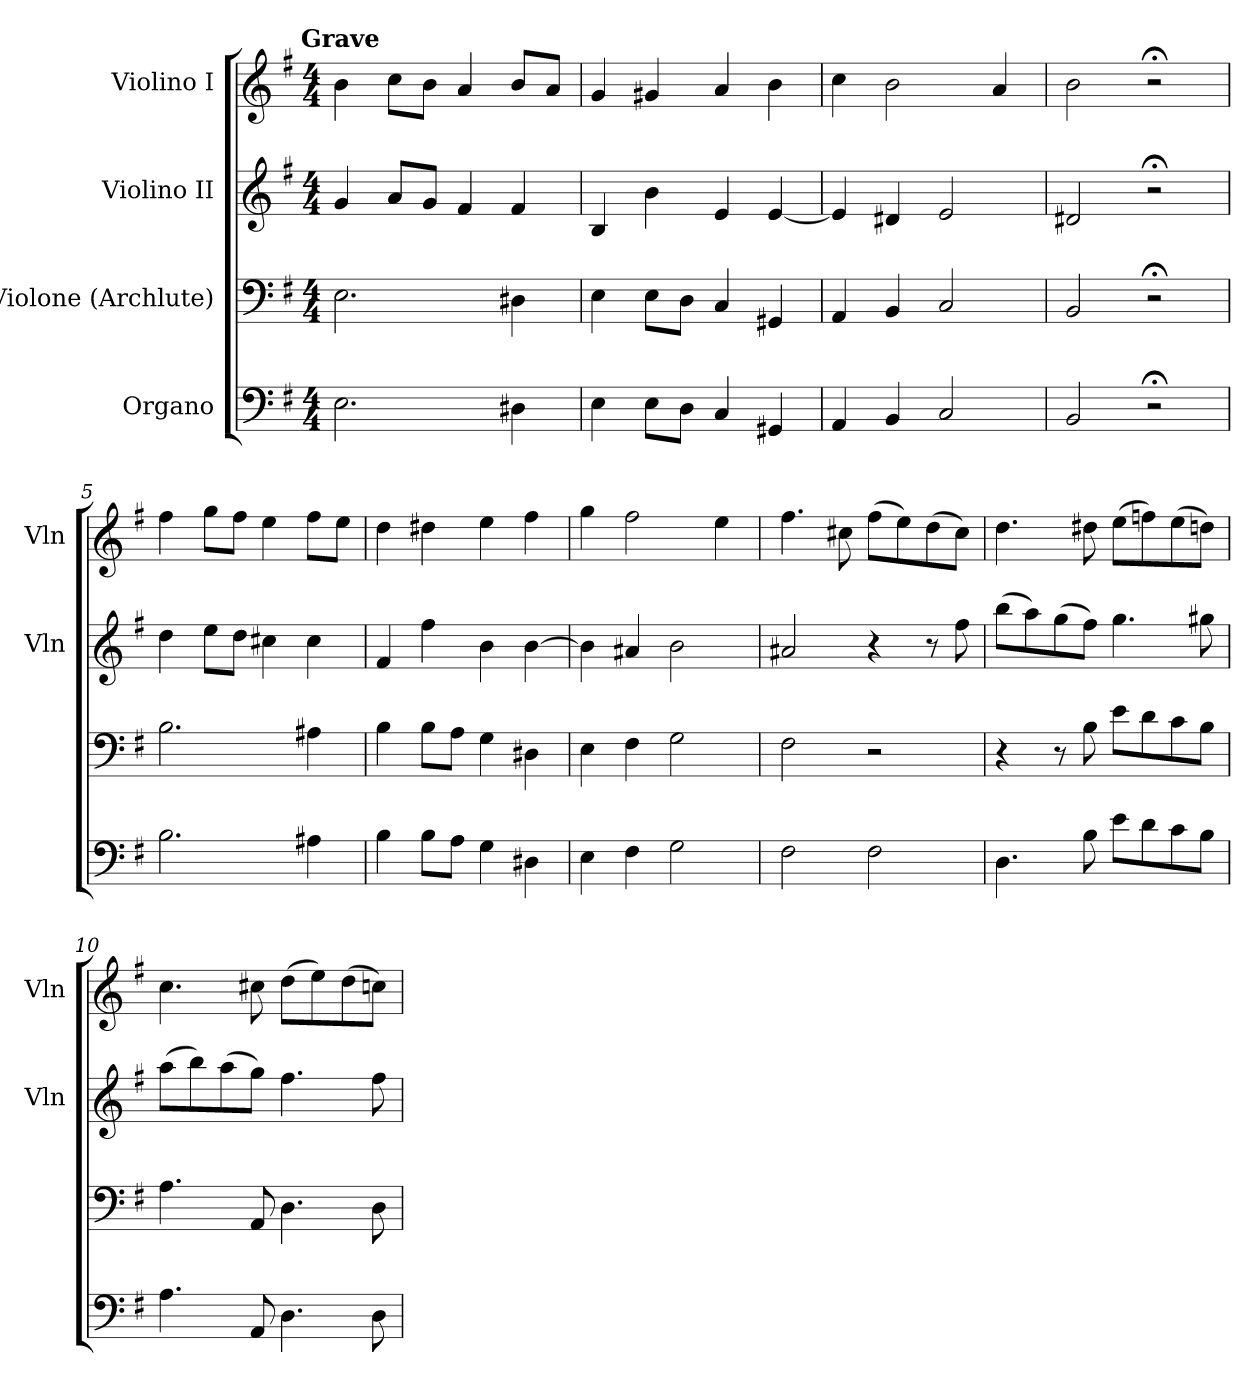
**kern	**kern	**kern	**kern
*part4	*part3	*part2	*part1
*staff4	*staff3	*staff2	*staff1
*I"Organo	*I"Violone (Archlute)	*I"Violino II	*I"Violino I
*	*	*I'Vln	*I'Vln
*clefF4	*clefF4	*clefG2	*clefG2
*k[f#]	*k[f#]	*k[f#]	*k[f#]
*e:	*e:	*e:	*e:
!!LO:TX:omd:t=Grave
*M4/4	*M4/4	*M4/4	*M4/4
*MM40	*MM40	*MM40	*MM40
=1	=1	=1	=1
2.E\	2.E\	4g/	4b\
.	.	8a/L	8cc\L
.	.	8g/J	8b\J
.	.	4f#/	4a/
4D#X\	4D#X\	4f#/	8b/L
.	.	.	8a/J
=2	=2	=2	=2
4E\	4E\	4B/	4g/
8E\L	8E\L	4b\	4g#X/
8D\J	8D\J	.	.
4C/	4C/	4e/	4a/
4GG#X/	4GG#X/	[4e/	4b\
=3	=3	=3	=3
4AA/	4AA/	4e/]	4cc\
4BB/	4BB/	4d#X/	2b\
2C/	2C/	2e/	.
.	.	.	4a/
=4	=4	=4	=4
2BB/	2BB/	2d#X/	2b\
2r;<	2r;<	2r;<	2r;<
=5	=5	=5	=5
2.B\	2.B\	4dd\	4ff#\
.	.	8ee\L	8gg\L
.	.	8dd\J	8ff#\J
.	.	4cc#X\	4ee\
4A#X\	4A#X\	4cc#\	8ff#\L
.	.	.	8ee\J
=6	=6	=6	=6
4B\	4B\	4f#/	4dd\
8B\L	8B\L	4ff#\	4dd#X\
8A\J	8A\J	.	.
4G\	4G\	4b\	4ee\
4D#X\	4D#X\	[4b\	4ff#\
=7	=7	=7	=7
4E\	4E\	4b\]	4gg\
4F#\	4F#\	4a#X/	2ff#\
2G\	2G\	2b\	.
.	.	.	4ee\
=8	=8	=8	=8
2F#\	2F#\	2a#X/	4.ff#\
.	.	.	8cc#X\
2F#\	2r	4r	(8ff#\L
.	.	.	8ee\)
.	.	8r	(8dd\
.	.	8ff#\	8cc#\J)
=9	=9	=9	=9
4.D\	4r	(8bb\L	4.dd\
.	.	8aa\)	.
.	8r	(8gg\	.
8B\	8B\	8ff#\J)	8dd#X\
8e\L	8e\L	4.gg\	(8ee\L
8d\	8d\	.	8ffn\)
8c\	8c\	.	(8ee\
8B\J	8B\J	8gg#X\	8ddn\J)
=10	=10	=10	=10
4.A\	4.A\	(8aa\L	4.cc\
.	.	8bb\)	.
.	.	(8aa\	.
8AA/	8AA/	8gg\J)	8cc#X\
4.D\	4.D\	4.ff#\	(8dd\L
.	.	.	8ee\)
.	.	.	(8dd\
8D\	8D\	8ff#\	8ccn\J)
=	=	=	=
*-	*-	*-	*-
